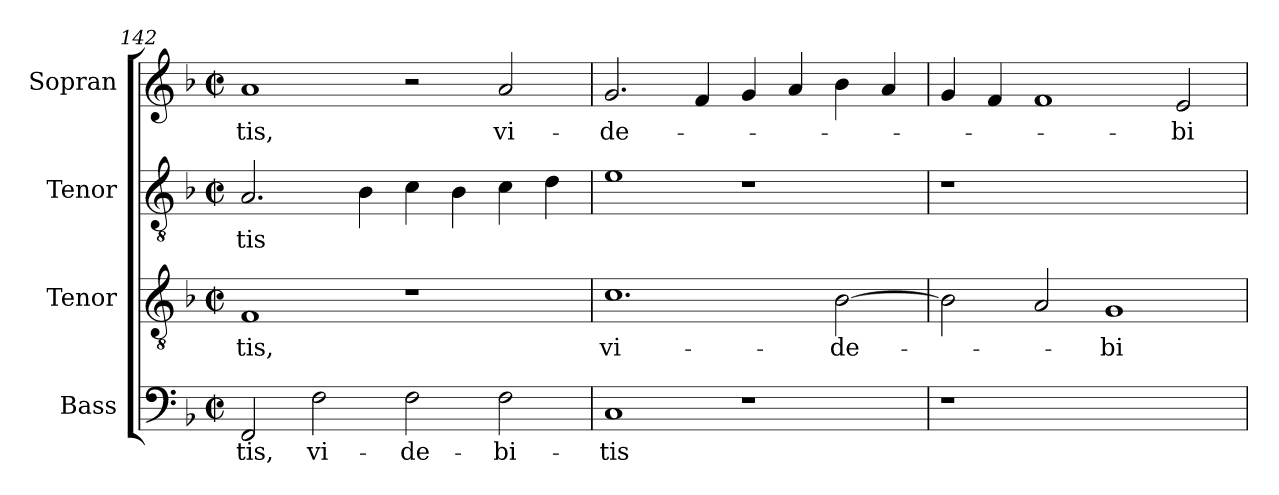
**kern	**text	**kern	**text	**kern	**text	**kern	**text
*part4	*part4	*part3	*part3	*part2	*part2	*part1	*part1
*staff4	*staff4	*staff3	*staff3	*staff2	*staff2	*staff1	*staff1
*I"Bass	*	*I"Tenor	*	*I"Tenor	*	*I"Sopran	*
*	*	*I'Tenor	*	*	*	*	*
*clefF4	*	*clefGv2	*	*clefGv2	*	*clefG2	*
*	*	*ITrd7c12	*	*ITrd7c12	*	*	*
*k[b-]	*	*k[b-]	*	*k[b-]	*	*k[b-]	*
*d:	*	*d:	*	*d:	*	*d:	*
*M2/2	*	*M2/2	*	*M2/2	*	*M2/2	*
*met(c|)	*	*met(c|)	*	*met(c|)	*	*met(c|)	*
=142	=142	=142	=142	=142	=142	=142	=142
!	!LO:LY:b:color=#000000	!	!	!	!	!	!
!	!	!	!LO:LY:b:color=#000000	!	!	!	!
!	!	!	!	!	!LO:LY:b:color=#000000	!	!
!	!	!	!	!	!	!	!LO:LY:b:color=#000000
2FFi/	-tis,	1FFi	-tis,	2.AAi/	-tis	1ai	-tis,
!	!LO:LY:b:color=#000000	!	!	!	!	!	!
2Fi\	vi-	.	.	.	.	.	.
.	.	.	.	4BB-i\	.	.	.
!	!LO:LY:b:color=#000000	!	!	!	!	!	!
2Fi\	-de-	1r	.	4Ci\	.	2r	.
.	.	.	.	4BB-i\	.	.	.
!	!LO:LY:b:color=#000000	!	!	!	!	!	!
!	!	!	!	!	!	!	!LO:LY:b:color=#000000
2Fi\	-bi-	.	.	4Ci\	.	2ai/	vi-
.	.	.	.	4Di\	.	.	.
=143	=143	=143	=143	=143	=143	=143	=143
!	!LO:LY:b:color=#000000	!	!	!	!	!	!
!	!	!	!LO:LY:b:color=#000000	!	!	!	!
!	!	!	!	!	!	!	!LO:LY:b:color=#000000
1Ci	-tis	1.Ci	vi-	1Ei	.	2.gi/	-de-
.	.	.	.	.	.	4fi/	.
1r	.	.	.	1r	.	4gi/	.
.	.	.	.	.	.	4ai/	.
!	!	!	!LO:LY:b:color=#000000	!	!	!	!
.	.	[>2BB-i\	-de-	.	.	4b-i\	.
.	.	.	.	.	.	4ai/	.
=144	=144	=144	=144	=144	=144	=144	=144
!LO:N:vis=1	!	!	!	!LO:N:vis=1	!	!	!
1r	.	2BB-i\]	.	1r	.	4gi/	.
.	.	.	.	.	.	4fi/	.
.	.	2AAi/	.	.	.	1fi	.
!	!	!	!LO:LY:b:color=#000000	!	!	!	!
1ryy	.	1GGi	-bi-	1ryy	.	.	.
!	!	!	!	!	!	!	!LO:LY:b:color=#000000
.	.	.	.	.	.	2ei/	-bi-
=	=	=	=	=	=	=	=
*-	*-	*-	*-	*-	*-	*-	*-
